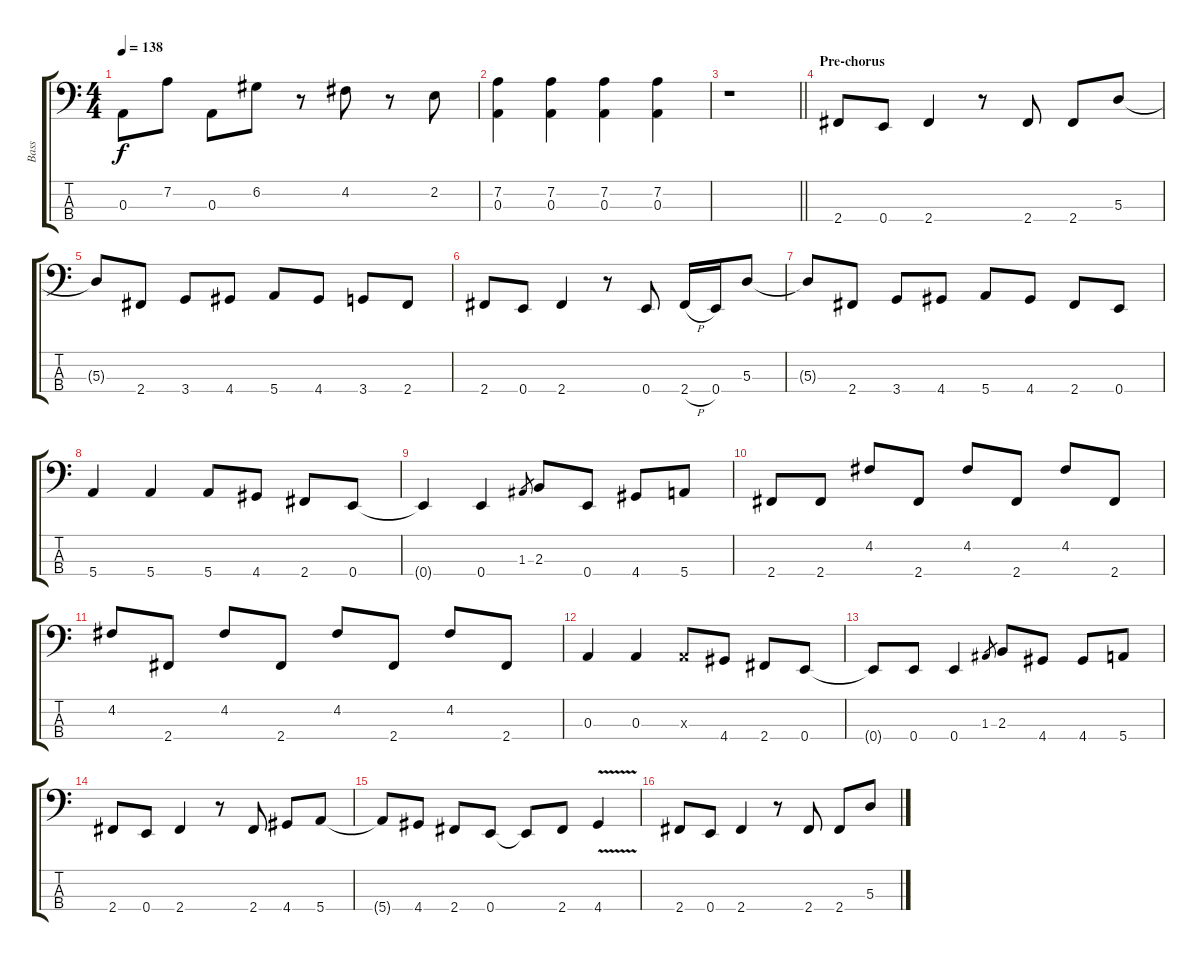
\track ("Bass" "Bass") {instrument electricbassfinger}
\staff {score tabs}
\tuning (G2 D2 A1 E1) {hide}
\ts (4 4)
\tempo 138
\clef f4
\ks c
0.3.8{dy f} 7.2.8 0.3.8 6.2.8 r.8 4.2.8 r.8 2.2.8 |
(7.2 0.3).4 (7.2 0.3).4 (7.2 0.3).4 (7.2 0.3).4 |
\barLineRight lightlight
r.1 |
\section ("" "Pre-chorus")
2.4.8 0.4.8 2.4.4 r.8 2.4.8 2.4.8 5.3.8 |
5.3{t}.8 2.4.8 3.4.8 4.4.8 5.4.8 4.4.8 3.4.8 2.4.8 |
2.4.8 0.4.8 2.4.4 r.8 0.4.8 2.4{h}.16 0.4.16 5.3.8 |
5.3{t}.8 2.4.8 3.4.8 4.4.8 5.4.8 4.4.8 2.4.8 0.4.8 |
5.4.4 5.4.4 5.4.8 4.4.8 2.4.8 0.4.8 |
0.4{t}.4 0.4.4 1.3.8{gr} 2.3.8 0.4.8 4.4.8 5.4.8 |
2.4.8 2.4.8 4.2.8 2.4.8 4.2.8 2.4.8 4.2.8 2.4.8 |
4.2.8 2.4.8 4.2.8 2.4.8 4.2.8 2.4.8 4.2.8 2.4.8 |
0.3.4 0.3.4 0.3{x}.8 4.4.8 2.4.8 0.4.8 |
0.4{t}.8 0.4.8 0.4.4 1.3.8{gr} 2.3.8 4.4.8 4.4.8 5.4.8 |
2.4.8 0.4.8 2.4.4 r.8 2.4.8 4.4.8 5.4.8 |
5.4{t}.8 4.4.8 2.4.8 0.4.8 0.4{t}.8 2.4.8 4.4{v}.4 |
2.4.8 0.4.8 2.4.4 r.8 2.4.8 2.4.8 5.3.8
